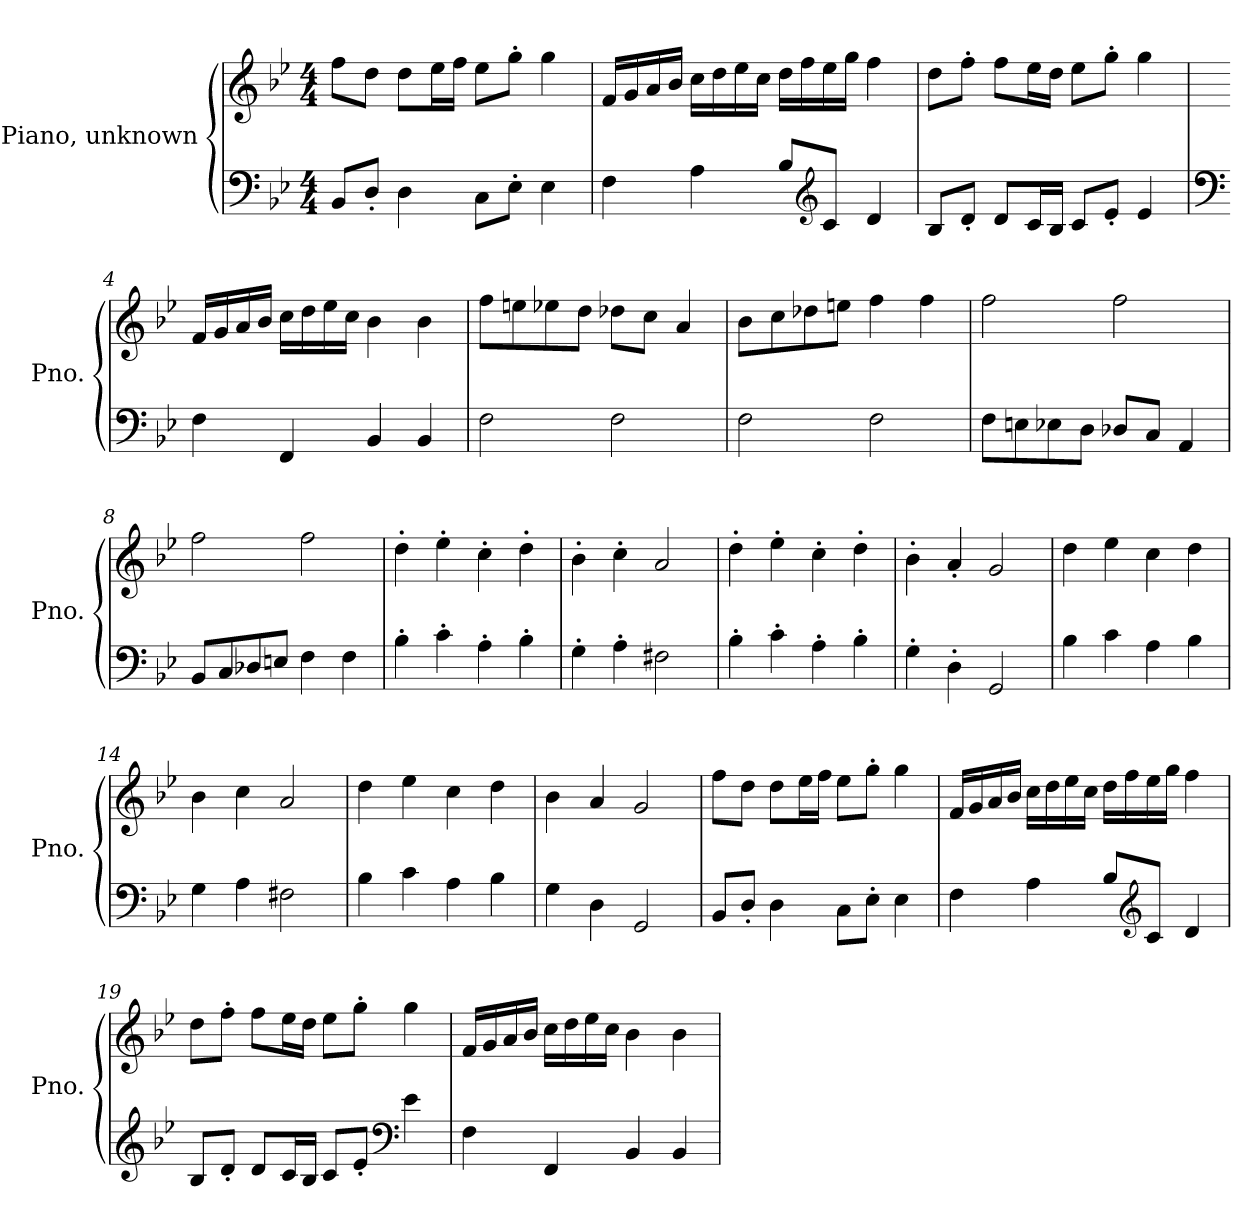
**kern	**kern
*part1	*part1
*staff2	*staff1
*I"Piano, unknown	*
*I'Pno.	*
*clefF4	*clefG2
*k[b-e-]	*k[b-e-]
*M4/4	*M4/4
*MM120	*MM120
=1	=1
8BB-/L	8ff\L
8D'/J	8dd\J
4D\	8dd\L
.	16ee-\L
.	16ff\JJ
8C\L	8ee-\L
8E-'\J	8gg'\J
4E-\	4gg\
=2	=2
4F\	16f/LL
.	16g/
.	16a/
.	16b-/JJ
4A\	16cc\LL
.	16dd\
.	16ee-\
.	16cc\JJ
8B-/L	16dd\LL
.	16ff\
*clefG2	*
8c/J	16ee-\
.	16gg\JJ
4d/	4ff\
=3	=3
8B-/L	8dd\L
8d'/J	8ff'\J
8d/L	8ff\L
16c/L	16ee-\L
16B-/JJ	16dd\JJ
8c/L	8ee-\L
8e-'/J	8gg'\J
4e-/	4gg\
=4	=4
*clefF4	*
4F\	16f/LL
.	16g/
.	16a/
.	16b-/JJ
4FF/	16cc\LL
.	16dd\
.	16ee-\
.	16cc\JJ
4BB-/	4b-\
4BB-/	4b-\
!!LO:LB:g=z
=5	=5
2F\	8ff\L
.	8een\
.	8ee-X\
.	8dd\J
2F\	8dd-X\L
.	8cc\J
.	4a/
=6	=6
2F\	8b-\L
.	8cc\
.	8dd-X\
.	8een\J
2F\	4ff\
.	4ff\
=7	=7
8F\L	2ff\
8En\	.
8E-X\	.
8D\J	.
8D-X/L	2ff\
8C/J	.
4AA/	.
=8	=8
8BB-/L	2ff\
8C/	.
8D-X/	.
8En/J	.
4F\	2ff\
4F\	.
=9	=9
4B-'\	4dd'\
4c'\	4ee-'\
4A'\	4cc'\
4B-'\	4dd'\
!!LO:LB:g=z
=10	=10
4G'\	4b-'\
4A'\	4cc'\
2F#X\	2a/
=11	=11
4B-'\	4dd'\
4c'\	4ee-'\
4A'\	4cc'\
4B-'\	4dd'\
=12	=12
4G'\	4b-'\
4D'\	4a'/
2GG/	2g/
=13	=13
4B-\	4dd\
4c\	4ee-\
4A\	4cc\
4B-\	4dd\
=14	=14
4G\	4b-\
4A\	4cc\
2F#X\	2a/
=15	=15
4B-\	4dd\
4c\	4ee-\
4A\	4cc\
4B-\	4dd\
=16	=16
4G\	4b-\
4D\	4a/
2GG/	2g/
=17	=17
8BB-/L	8ff\L
8D'/J	8dd\J
4D\	8dd\L
.	16ee-\L
.	16ff\JJ
8C\L	8ee-\L
8E-'\J	8gg'\J
4E-\	4gg\
!!LO:LB:g=z
=18	=18
4F\	16f/LL
.	16g/
.	16a/
.	16b-/JJ
4A\	16cc\LL
.	16dd\
.	16ee-\
.	16cc\JJ
8B-/L	16dd\LL
.	16ff\
*clefG2	*
8c/J	16ee-\
.	16gg\JJ
4d/	4ff\
=19	=19
8B-/L	8dd\L
8d'/J	8ff'\J
8d/L	8ff\L
16c/L	16ee-\L
16B-/JJ	16dd\JJ
8c/L	8ee-\L
8e-'/J	8gg'\J
*clefF4	*
4e-\	4gg\
=20	=20
4F\	16f/LL
.	16g/
.	16a/
.	16b-/JJ
4FF/	16cc\LL
.	16dd\
.	16ee-\
.	16cc\JJ
4BB-/	4b-\
4BB-/	4b-\
=	=
*-	*-
